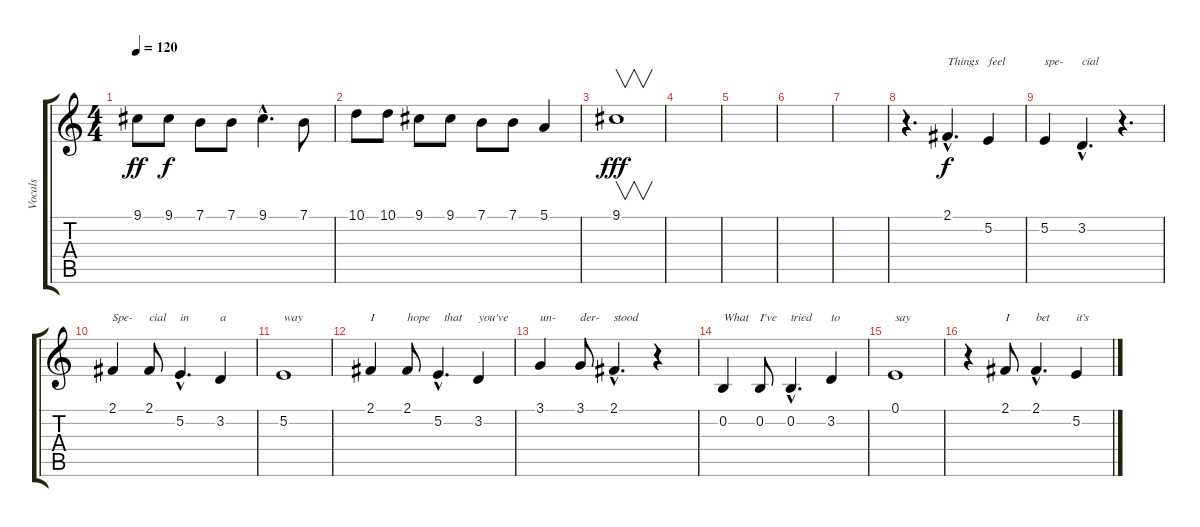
\track ("Vocals" "Vocals") {instrument electricgrandpiano}
\staff {score tabs}
\tuning (E4 B3 G3 D3 A2 E2) {hide}
\ts (4 4)
\tempo 120
\clef g2
\ks c
9.1.8{dy ff} 9.1.8{dy f} 7.1.8 7.1.8 9.1{hac}.4{d} 7.1.8 |
10.1.8 10.1.8 9.1.8 9.1.8 7.1.8 7.1.8 5.1.4 |
9.1.1{v dy fff} |
|
|
|
|
r.4{d} 2.1{hac}.4{d txt "Things" dy f} 5.2.4{txt "feel"} |
5.2.4{txt "spe-"} 3.2{hac}.4{d txt "cial"} r.4{d} |
2.1.4{txt "Spe-"} 2.1.8{txt "cial"} 5.2{hac}.4{d txt "in"} 3.2.4{txt "a"} |
5.2.1{txt "way"} |
2.1.4{txt "I"} 2.1.8{txt "hope"} 5.2{hac}.4{d txt "  that"} 3.2.4{txt "you've"} |
3.1.4{txt "un-"} 3.1.8{txt "der-"} 2.1{hac}.4{d txt "stood"} r.4 |
0.2.4{txt "What"} 0.2.8{txt "I've"} 0.2{hac}.4{d txt "tried"} 3.2.4{txt "to"} |
0.1.1{txt "say"} |
r.4 2.1.8{txt "I"} 2.1{hac}.4{d txt "bet"} 5.2.4{txt "it's"}
